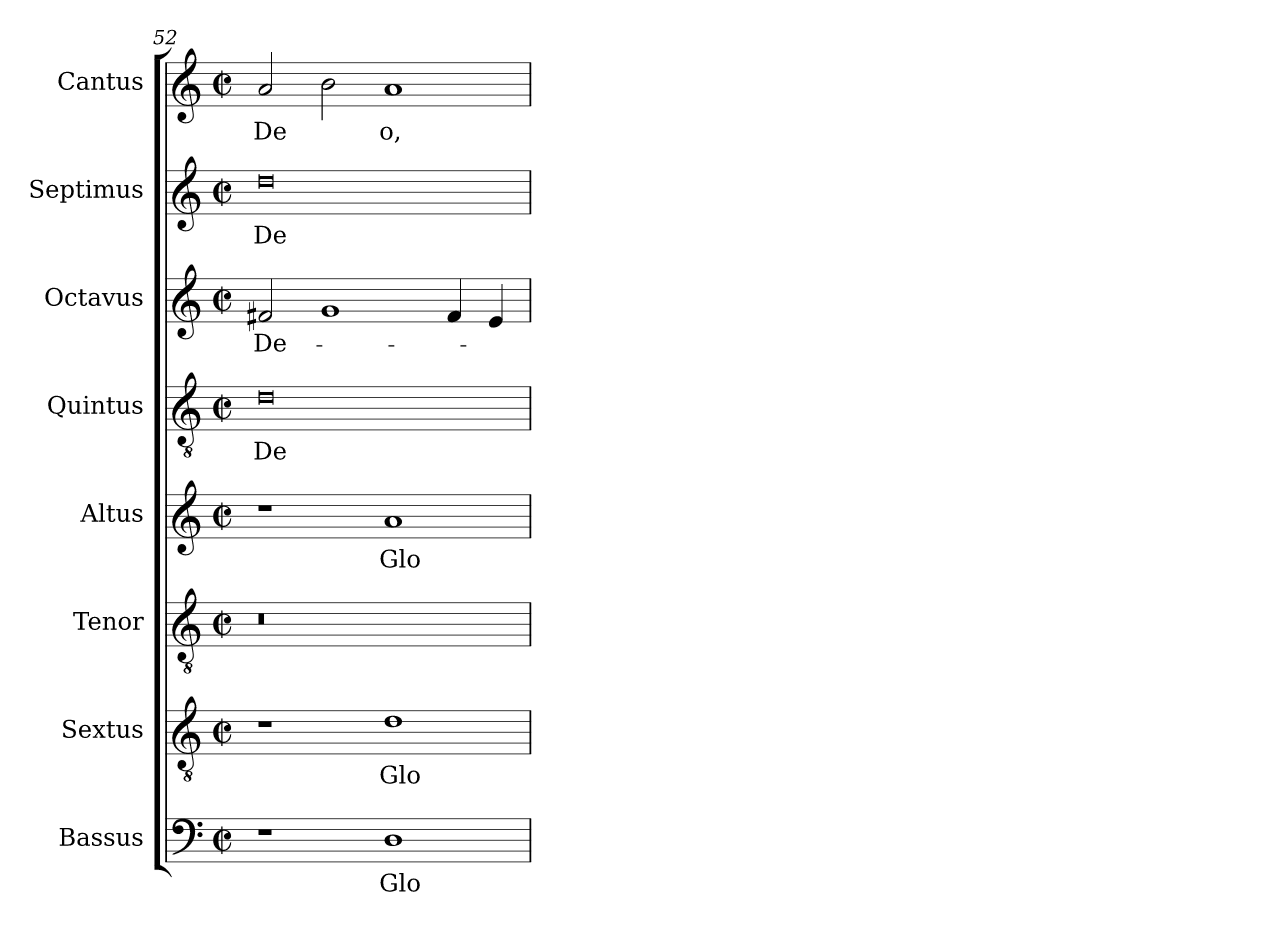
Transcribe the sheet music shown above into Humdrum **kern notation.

**kern	**text	**kern	**text	**kern	**kern	**text	**kern	**text	**kern	**text	**kern	**text	**kern	**text
*part8	*part8	*part7	*part7	*part6	*part5	*part5	*part4	*part4	*part3	*part3	*part2	*part2	*part1	*part1
*staff8	*staff8	*staff7	*staff7	*staff6	*staff5	*staff5	*staff4	*staff4	*staff3	*staff3	*staff2	*staff2	*staff1	*staff1
*I"Bassus	*	*I"Sextus	*	*I"Tenor	*I"Altus	*	*I"Quintus	*	*I"Octavus	*	*I"Septimus	*	*I"Cantus	*
*clefF4	*	*clefGv2	*	*clefGv2	*clefG2	*	*clefGv2	*	*clefG2	*	*clefG2	*	*clefG2	*
*M2/2	*	*M2/2	*	*M2/2	*M2/2	*	*M2/2	*	*M2/2	*	*M2/2	*	*M2/2	*
*met(c|)	*	*met(c|)	*	*met(c|)	*met(c|)	*	*met(c|)	*	*met(c|)	*	*met(c|)	*	*met(c|)	*
=52	=52	=52	=52	=52	=52	=52	=52	=52	=52	=52	=52	=52	=52	=52
!	!	!	!	!	!	!	!	!LO:LY:b:cj	!	!LO:LY:b	!	!LO:LY:b:cj	!	!LO:LY:b
1r	.	1r	.	0r	1r	.	0d	De-	2f#X/	De-	0dd	De	2a/	De
.	.	.	.	.	.	.	.	.	1g	.	.	.	2b\	.
!	!LO:LY:b:cj	!	!LO:LY:b:cj	!	!	!LO:LY:b:cj	!	!	!	!	!	!	!	!LO:LY:b:cj
1D	Glo-	1d	Glo-	.	1a	Glo	.	.	.	.	.	.	1a	o,
.	.	.	.	.	.	.	.	.	4f#/	.	.	.	.	.
.	.	.	.	.	.	.	.	.	4e/	.	.	.	.	.
=	=	=	=	=	=	=	=	=	=	=	=	=	=	=
*-	*-	*-	*-	*-	*-	*-	*-	*-	*-	*-	*-	*-	*-	*-
